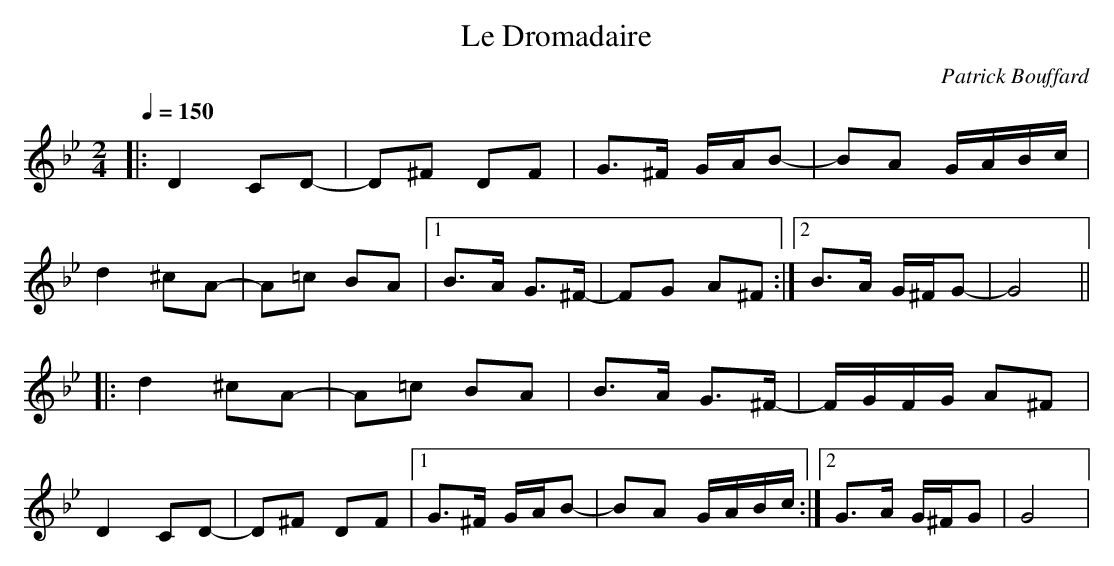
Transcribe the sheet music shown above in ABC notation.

X:1
T:Le Dromadaire
C:Patrick Bouffard
L:1/8
M:2/4
Q:1/4=150
K:Gm
|:D2 CD-|D^F DF|G3/2^F/2 G/2A/2B-|BA G/2A/2B/2c/2|
d2^cA-|A=c BA|1B3/2A/2 G3/2^F/2-|FG A^F:|2B3/2A/2 G/2^F/2G-|G4||
|:d2 ^cA-|A=c BA|B3/2A/2 G3/2^F/2-|F/2G/2F/2G/2 A^F|
D2 CD-|D^F DF|1G3/2^F/2 G/2A/2B-|BA G/2A/2B/2c/2:|2G3/2A/2 G/2^F/2G|G4|
